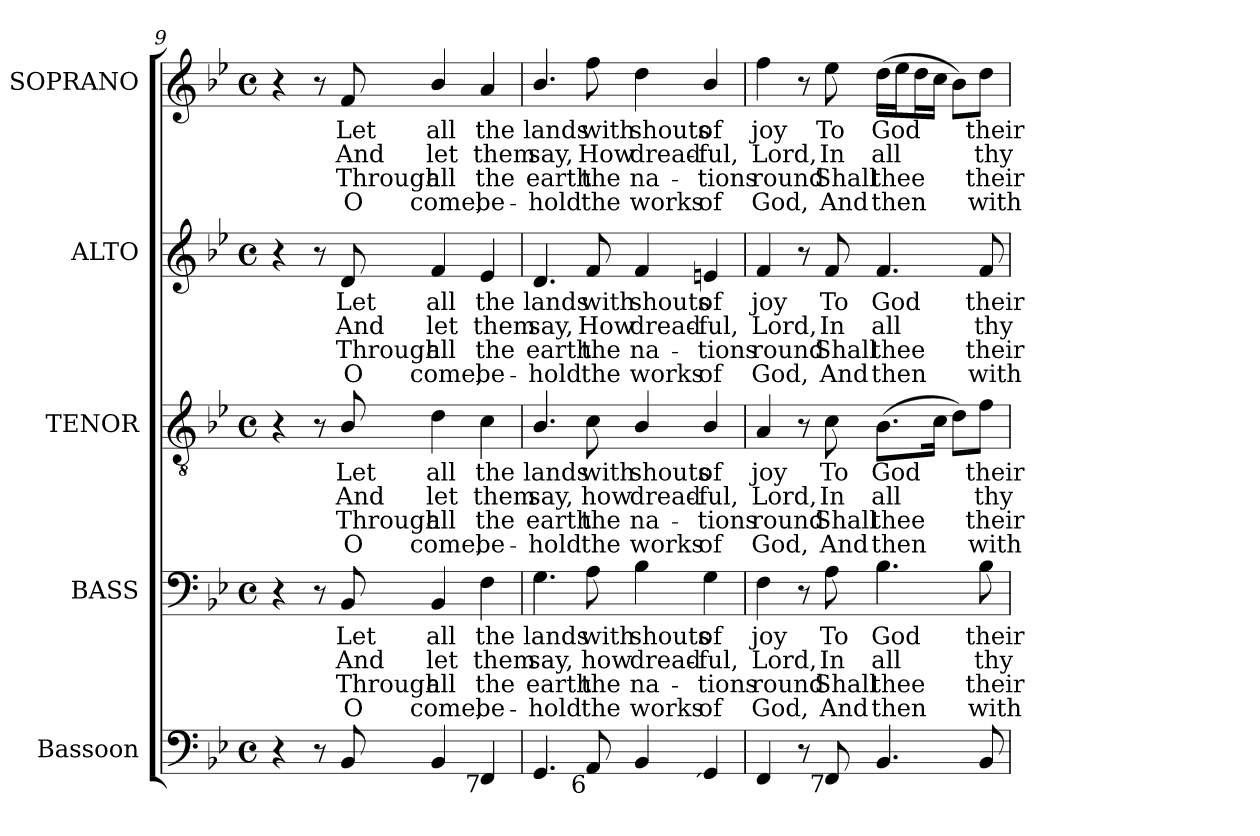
**kern	**kern	**text	**text	**text	**text	**kern	**text	**text	**text	**text	**kern	**text	**text	**text	**text	**kern	**text	**text	**text	**text
*part5	*part4	*part4	*part4	*part4	*part4	*part3	*part3	*part3	*part3	*part3	*part2	*part2	*part2	*part2	*part2	*part1	*part1	*part1	*part1	*part1
*staff5	*staff4	*staff4	*staff4	*staff4	*staff4	*staff3	*staff3	*staff3	*staff3	*staff3	*staff2	*staff2	*staff2	*staff2	*staff2	*staff1	*staff1	*staff1	*staff1	*staff1
*I"Bassoon	*I"BASS	*	*	*	*	*I"TENOR	*	*	*	*	*I"ALTO	*	*	*	*	*I"SOPRANO	*	*	*	*
*I'Bsn.	*I'B.	*	*	*	*	*I'T.	*	*	*	*	*I'A.	*	*	*	*	*I'S.	*	*	*	*
*clefF4	*clefF4	*	*	*	*	*clefGv2	*	*	*	*	*clefG2	*	*	*	*	*clefG2	*	*	*	*
*	*	*	*	*	*	*ITrd7c12	*	*	*	*	*	*	*	*	*	*	*	*	*	*
*k[b-e-]	*k[b-e-]	*	*	*	*	*k[b-e-]	*	*	*	*	*k[b-e-]	*	*	*	*	*k[b-e-]	*	*	*	*
*B-:	*B-:	*	*	*	*	*B-:	*	*	*	*	*B-:	*	*	*	*	*B-:	*	*	*	*
*M4/4	*M4/4	*	*	*	*	*M4/4	*	*	*	*	*M4/4	*	*	*	*	*M4/4	*	*	*	*
*met(c)	*met(c)	*	*	*	*	*met(c)	*	*	*	*	*met(c)	*	*	*	*	*met(c)	*	*	*	*
=9	=9	=9	=9	=9	=9	=9	=9	=9	=9	=9	=9	=9	=9	=9	=9	=9	=9	=9	=9	=9
4r	4r	.	.	.	.	4r	.	.	.	.	4r	.	.	.	.	4r	.	.	.	.
8r	8r	.	.	.	.	8r	.	.	.	.	8r	.	.	.	.	8r	.	.	.	.
!	!	!LO:LY:b:color=#000000	!LO:LY:b:color=#000000	!LO:LY:b:color=#000000	!LO:LY:b:color=#000000	!	!	!	!	!	!	!	!	!	!	!	!	!	!	!
!	!	!	!	!	!	!	!LO:LY:b:color=#000000	!LO:LY:b:color=#000000	!LO:LY:b:color=#000000	!LO:LY:b:color=#000000	!	!	!	!	!	!	!	!	!	!
!	!	!	!	!	!	!	!	!	!	!	!	!LO:LY:b:color=#000000	!LO:LY:b:color=#000000	!LO:LY:b:color=#000000	!LO:LY:b:color=#000000	!	!	!	!	!
!	!	!	!	!	!	!	!	!	!	!	!	!	!	!	!	!	!LO:LY:b:color=#000000	!LO:LY:b:color=#000000	!LO:LY:b:color=#000000	!LO:LY:b:color=#000000
8BB-i/	8BB-i/	Let	And	Through	O	8BB-i/	Let	And	Through	O	8di/	Let	And	Through	O	8fi/	Let	And	Through	O
!	!	!LO:LY:b:color=#000000	!LO:LY:b:color=#000000	!LO:LY:b:color=#000000	!LO:LY:b:color=#000000	!	!	!	!	!	!	!	!	!	!	!	!	!	!	!
!	!	!	!	!	!	!	!LO:LY:b:color=#000000	!LO:LY:b:color=#000000	!LO:LY:b:color=#000000	!LO:LY:b:color=#000000	!	!	!	!	!	!	!	!	!	!
!	!	!	!	!	!	!	!	!	!	!	!	!LO:LY:b:color=#000000	!LO:LY:b:color=#000000	!LO:LY:b:color=#000000	!LO:LY:b:color=#000000	!	!	!	!	!
!	!	!	!	!	!	!	!	!	!	!	!	!	!	!	!	!	!LO:LY:b:color=#000000	!LO:LY:b:color=#000000	!LO:LY:b:color=#000000	!LO:LY:b:color=#000000
4BB-i/	4BB-i/	all	let	all	come,	4Di\	all	let	all	come,	4fi/	all	let	all	come,	4b-i/	all	let	all	come,
!	!	!LO:LY:b:color=#000000	!LO:LY:b:color=#000000	!LO:LY:b:color=#000000	!LO:LY:b:color=#000000	!	!	!	!	!	!	!	!	!	!	!	!	!	!	!
!	!	!	!	!	!	!	!LO:LY:b:color=#000000	!LO:LY:b:color=#000000	!LO:LY:b:color=#000000	!LO:LY:b:color=#000000	!	!	!	!	!	!	!	!	!	!
!	!	!	!	!	!	!	!	!	!	!	!	!LO:LY:b:color=#000000	!LO:LY:b:color=#000000	!LO:LY:b:color=#000000	!LO:LY:b:color=#000000	!	!	!	!	!
!LO:TX:b:rj:t=7	!	!	!	!	!	!	!	!	!	!	!	!	!	!	!	!	!	!	!	!
!	!	!	!	!	!	!	!	!	!	!	!	!	!	!	!	!	!LO:LY:b:color=#000000	!LO:LY:b:color=#000000	!LO:LY:b:color=#000000	!LO:LY:b:color=#000000
4FFi/	4Fi\	the	them	the	be-	4Ci\	the	them	the	be-	4e-i/	the	them	the	be-	4ai/	the	them	the	be-
=10	=10	=10	=10	=10	=10	=10	=10	=10	=10	=10	=10	=10	=10	=10	=10	=10	=10	=10	=10	=10
!	!	!LO:LY:b:color=#000000	!LO:LY:b:color=#000000	!LO:LY:b:color=#000000	!LO:LY:b:color=#000000	!	!	!	!	!	!	!	!	!	!	!	!	!	!	!
!	!	!	!	!	!	!	!LO:LY:b:color=#000000	!LO:LY:b:color=#000000	!LO:LY:b:color=#000000	!LO:LY:b:color=#000000	!	!	!	!	!	!	!	!	!	!
!	!	!	!	!	!	!	!	!	!	!	!	!LO:LY:b:color=#000000	!LO:LY:b:color=#000000	!LO:LY:b:color=#000000	!LO:LY:b:color=#000000	!	!	!	!	!
!	!	!	!	!	!	!	!	!	!	!	!	!	!	!	!	!	!LO:LY:b:color=#000000	!LO:LY:b:color=#000000	!LO:LY:b:color=#000000	!LO:LY:b:color=#000000
4.GGi/	4.Gi\	lands	say,	-earth	hold	4.BB-i/	lands	say,	-earth	hold	4.di/	lands	say,	-earth	hold	4.b-i/	lands	say,	-earth	hold
!	!	!LO:LY:b:color=#000000	!LO:LY:b:color=#000000	!LO:LY:b:color=#000000	!LO:LY:b:color=#000000	!	!	!	!	!	!	!	!	!	!	!	!	!	!	!
!	!	!	!	!	!	!	!LO:LY:b:color=#000000	!LO:LY:b:color=#000000	!LO:LY:b:color=#000000	!LO:LY:b:color=#000000	!	!	!	!	!	!	!	!	!	!
!	!	!	!	!	!	!	!	!	!	!	!	!LO:LY:b:color=#000000	!LO:LY:b:color=#000000	!LO:LY:b:color=#000000	!LO:LY:b:color=#000000	!	!	!	!	!
!LO:TX:b:rj:t=6	!	!	!	!	!	!	!	!	!	!	!	!	!	!	!	!	!	!	!	!
!	!	!	!	!	!	!	!	!	!	!	!	!	!	!	!	!	!LO:LY:b:color=#000000	!LO:LY:b:color=#000000	!LO:LY:b:color=#000000	!LO:LY:b:color=#000000
8AAi/	8Ai\	with	how	the	the	8Ci\	with	how	the	the	8fi/	with	How	the	the	8ffi\	with	How	the	the
!	!	!LO:LY:b:color=#000000	!LO:LY:b:color=#000000	!LO:LY:b:color=#000000	!LO:LY:b:color=#000000	!	!	!	!	!	!	!	!	!	!	!	!	!	!	!
!	!	!	!	!	!	!	!LO:LY:b:color=#000000	!LO:LY:b:color=#000000	!LO:LY:b:color=#000000	!LO:LY:b:color=#000000	!	!	!	!	!	!	!	!	!	!
!	!	!	!	!	!	!	!	!	!	!	!	!LO:LY:b:color=#000000	!LO:LY:b:color=#000000	!LO:LY:b:color=#000000	!LO:LY:b:color=#000000	!	!	!	!	!
!	!	!	!	!	!	!	!	!	!	!	!	!	!	!	!	!	!LO:LY:b:color=#000000	!LO:LY:b:color=#000000	!LO:LY:b:color=#000000	!LO:LY:b:color=#000000
4BB-i/	4B-i\	shouts	dread-	na-	-works	4BB-i/	shouts	dread-	na-	-works	4fi/	shouts	dread-	na-	-works	4ddi\	shouts	dread-	na-	-works
!	!	!LO:LY:b:color=#000000	!LO:LY:b:color=#000000	!LO:LY:b:color=#000000	!LO:LY:b:color=#000000	!	!	!	!	!	!	!	!	!	!	!	!	!	!	!
!	!	!	!	!	!	!	!LO:LY:b:color=#000000	!LO:LY:b:color=#000000	!LO:LY:b:color=#000000	!LO:LY:b:color=#000000	!	!	!	!	!	!	!	!	!	!
!	!	!	!	!	!	!	!	!	!	!	!	!LO:LY:b:color=#000000	!LO:LY:b:color=#000000	!LO:LY:b:color=#000000	!LO:LY:b:color=#000000	!	!	!	!	!
!LO:TX:b:rj:t=´	!	!	!	!	!	!	!	!	!	!	!	!	!	!	!	!	!	!	!	!
!	!	!	!	!	!	!	!	!	!	!	!	!	!	!	!	!	!LO:LY:b:color=#000000	!LO:LY:b:color=#000000	!LO:LY:b:color=#000000	!LO:LY:b:color=#000000
4GGi/	4Gi\	of	-ful,	tions	of	4BB-i/	of	-ful,	tions	of	4eni/	of	-ful,	tions	of	4b-i/	of	-ful,	tions	of
=11	=11	=11	=11	=11	=11	=11	=11	=11	=11	=11	=11	=11	=11	=11	=11	=11	=11	=11	=11	=11
!	!	!LO:LY:b:color=#000000	!LO:LY:b:color=#000000	!LO:LY:b:color=#000000	!LO:LY:b:color=#000000	!	!	!	!	!	!	!	!	!	!	!	!	!	!	!
!	!	!	!	!	!	!	!LO:LY:b:color=#000000	!LO:LY:b:color=#000000	!LO:LY:b:color=#000000	!LO:LY:b:color=#000000	!	!	!	!	!	!	!	!	!	!
!	!	!	!	!	!	!	!	!	!	!	!	!LO:LY:b:color=#000000	!LO:LY:b:color=#000000	!LO:LY:b:color=#000000	!LO:LY:b:color=#000000	!	!	!	!	!
!	!	!	!	!	!	!	!	!	!	!	!	!	!	!	!	!	!LO:LY:b:color=#000000	!LO:LY:b:color=#000000	!LO:LY:b:color=#000000	!LO:LY:b:color=#000000
4FFi/	4Fi\	joy	Lord,	round	God,	4AAi/	joy	Lord,	round	God,	4fi/	joy	Lord,	round	God,	4ffi\	joy	Lord,	round	God,
8r	8r	.	.	.	.	8r	.	.	.	.	8r	.	.	.	.	8r	.	.	.	.
!	!	!LO:LY:b:color=#000000	!LO:LY:b:color=#000000	!LO:LY:b:color=#000000	!LO:LY:b:color=#000000	!	!	!	!	!	!	!	!	!	!	!	!	!	!	!
!	!	!	!	!	!	!	!LO:LY:b:color=#000000	!LO:LY:b:color=#000000	!LO:LY:b:color=#000000	!LO:LY:b:color=#000000	!	!	!	!	!	!	!	!	!	!
!	!	!	!	!	!	!	!	!	!	!	!	!LO:LY:b:color=#000000	!LO:LY:b:color=#000000	!LO:LY:b:color=#000000	!LO:LY:b:color=#000000	!	!	!	!	!
!LO:TX:b:rj:t=7	!	!	!	!	!	!	!	!	!	!	!	!	!	!	!	!	!	!	!	!
!	!	!	!	!	!	!	!	!	!	!	!	!	!	!	!	!	!LO:LY:b:color=#000000	!LO:LY:b:color=#000000	!LO:LY:b:color=#000000	!LO:LY:b:color=#000000
8FFi/	8Ai\	To	In	Shall	And	8Ci\	To	In	Shall	And	8fi/	To	In	Shall	And	8ee-i\	To	In	Shall	And
!	!	!LO:LY:b:color=#000000	!LO:LY:b:color=#000000	!LO:LY:b:color=#000000	!LO:LY:b:color=#000000	!	!	!	!	!	!	!	!	!	!	!	!	!	!	!
!	!	!	!	!	!	!	!LO:LY:b:color=#000000	!LO:LY:b:color=#000000	!LO:LY:b:color=#000000	!LO:LY:b:color=#000000	!	!	!	!	!	!	!	!	!	!
!	!	!	!	!	!	!	!	!	!	!	!	!LO:LY:b:color=#000000	!LO:LY:b:color=#000000	!LO:LY:b:color=#000000	!LO:LY:b:color=#000000	!	!	!	!	!
!	!	!	!	!	!	!	!	!	!	!	!	!	!	!	!	!	!LO:LY:b:color=#000000	!LO:LY:b:color=#000000	!LO:LY:b:color=#000000	!LO:LY:b:color=#000000
4.BB-i/	4.B-i\	God	all	thee	then	(8.BB-i\L	God	all	thee	then	4.fi/	God	all	thee	then	(16ddi\LL	God	all	thee	then
.	.	.	.	.	.	.	.	.	.	.	.	.	.	.	.	16ee-i\J	.	.	.	.
.	.	.	.	.	.	.	.	.	.	.	.	.	.	.	.	16ddi\L	.	.	.	.
.	.	.	.	.	.	16Ci\Jk	.	.	.	.	.	.	.	.	.	16cci\JJ	.	.	.	.
.	.	.	.	.	.	8Di\L)	.	.	.	.	.	.	.	.	.	8b-i\L)	.	.	.	.
!	!	!LO:LY:b:color=#000000	!LO:LY:b:color=#000000	!LO:LY:b:color=#000000	!LO:LY:b:color=#000000	!	!	!	!	!	!	!	!	!	!	!	!	!	!	!
!	!	!	!	!	!	!	!LO:LY:b:color=#000000	!LO:LY:b:color=#000000	!LO:LY:b:color=#000000	!LO:LY:b:color=#000000	!	!	!	!	!	!	!	!	!	!
!	!	!	!	!	!	!	!	!	!	!	!	!LO:LY:b:color=#000000	!LO:LY:b:color=#000000	!LO:LY:b:color=#000000	!LO:LY:b:color=#000000	!	!	!	!	!
!	!	!	!	!	!	!	!	!	!	!	!	!	!	!	!	!	!LO:LY:b:color=#000000	!LO:LY:b:color=#000000	!LO:LY:b:color=#000000	!LO:LY:b:color=#000000
8BB-i/	8B-i\	their	thy	their	with	8Fi\J	their	thy	their	with	8fi/	their	thy	their	with	8ddi\J	their	thy	their	with
=	=	=	=	=	=	=	=	=	=	=	=	=	=	=	=	=	=	=	=	=
*-	*-	*-	*-	*-	*-	*-	*-	*-	*-	*-	*-	*-	*-	*-	*-	*-	*-	*-	*-	*-
